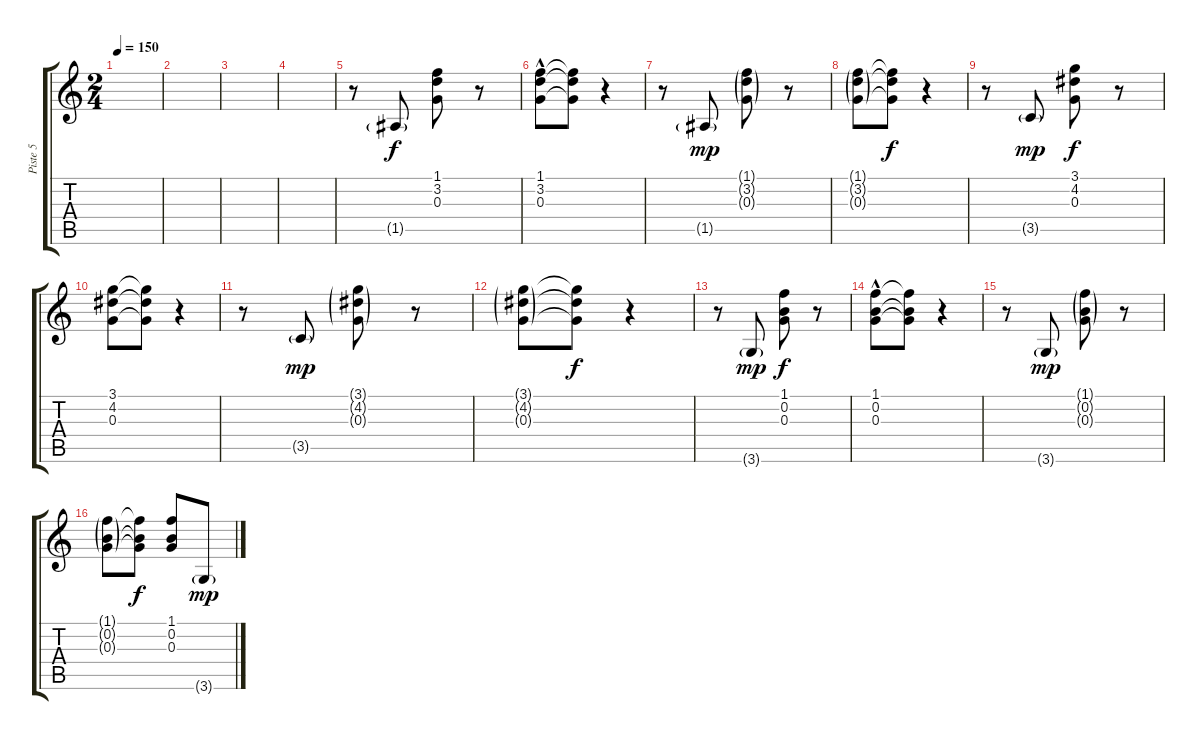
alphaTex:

\track ("Piste 5" "Piste 5") {instrument acousticguitarnylon}
\staff {score tabs}
\tuning (E4 B3 G3 D3 A2 E2) {hide}
\ts (2 4)
\tempo 150
\clef g2
\ks c
|
|
|
|
r.8 1.5{g}.8 (1.1 3.2 0.3).8{dy f} r.8 |
(1.1{hac} 3.2 0.3).8 (1.1{t} 3.2{t} 0.3{t}).8 r.4 |
r.8 1.5{g}.8{dy mp} (1.1{g} 3.2{g} 0.3{g}).8 r.8 |
(1.1{g} 3.2{g} 0.3{g}).8 (1.1{t} 3.2{t} 0.3{t}).8{dy f} r.4 |
r.8 3.5{g}.8{dy mp} (3.1 4.2 0.3).8{dy f} r.8 |
(3.1 4.2 0.3).8 (3.1{t} 4.2{t} 0.3{t}).8 r.4 |
r.8 3.5{g}.8{dy mp} (3.1{g} 4.2{g} 0.3{g}).8 r.8 |
(3.1{g} 4.2{g} 0.3{g}).8 (3.1{t} 4.2{t} 0.3{t}).8{dy f} r.4 |
r.8 3.6{g}.8{dy mp} (1.1 0.2 0.3).8{dy f} r.8 |
(1.1{hac} 0.2 0.3).8 (1.1{t} 0.2{t} 0.3{t}).8 r.4 |
r.8 3.6{g}.8{dy mp} (1.1{g} 0.2{g} 0.3{g}).8 r.8 |
(1.1{g} 0.2{g} 0.3{g}).8 (1.1{t} 0.2{t} 0.3{t}).8{dy f} (1.1 0.2 0.3).8 3.6{g}.8{dy mp}
